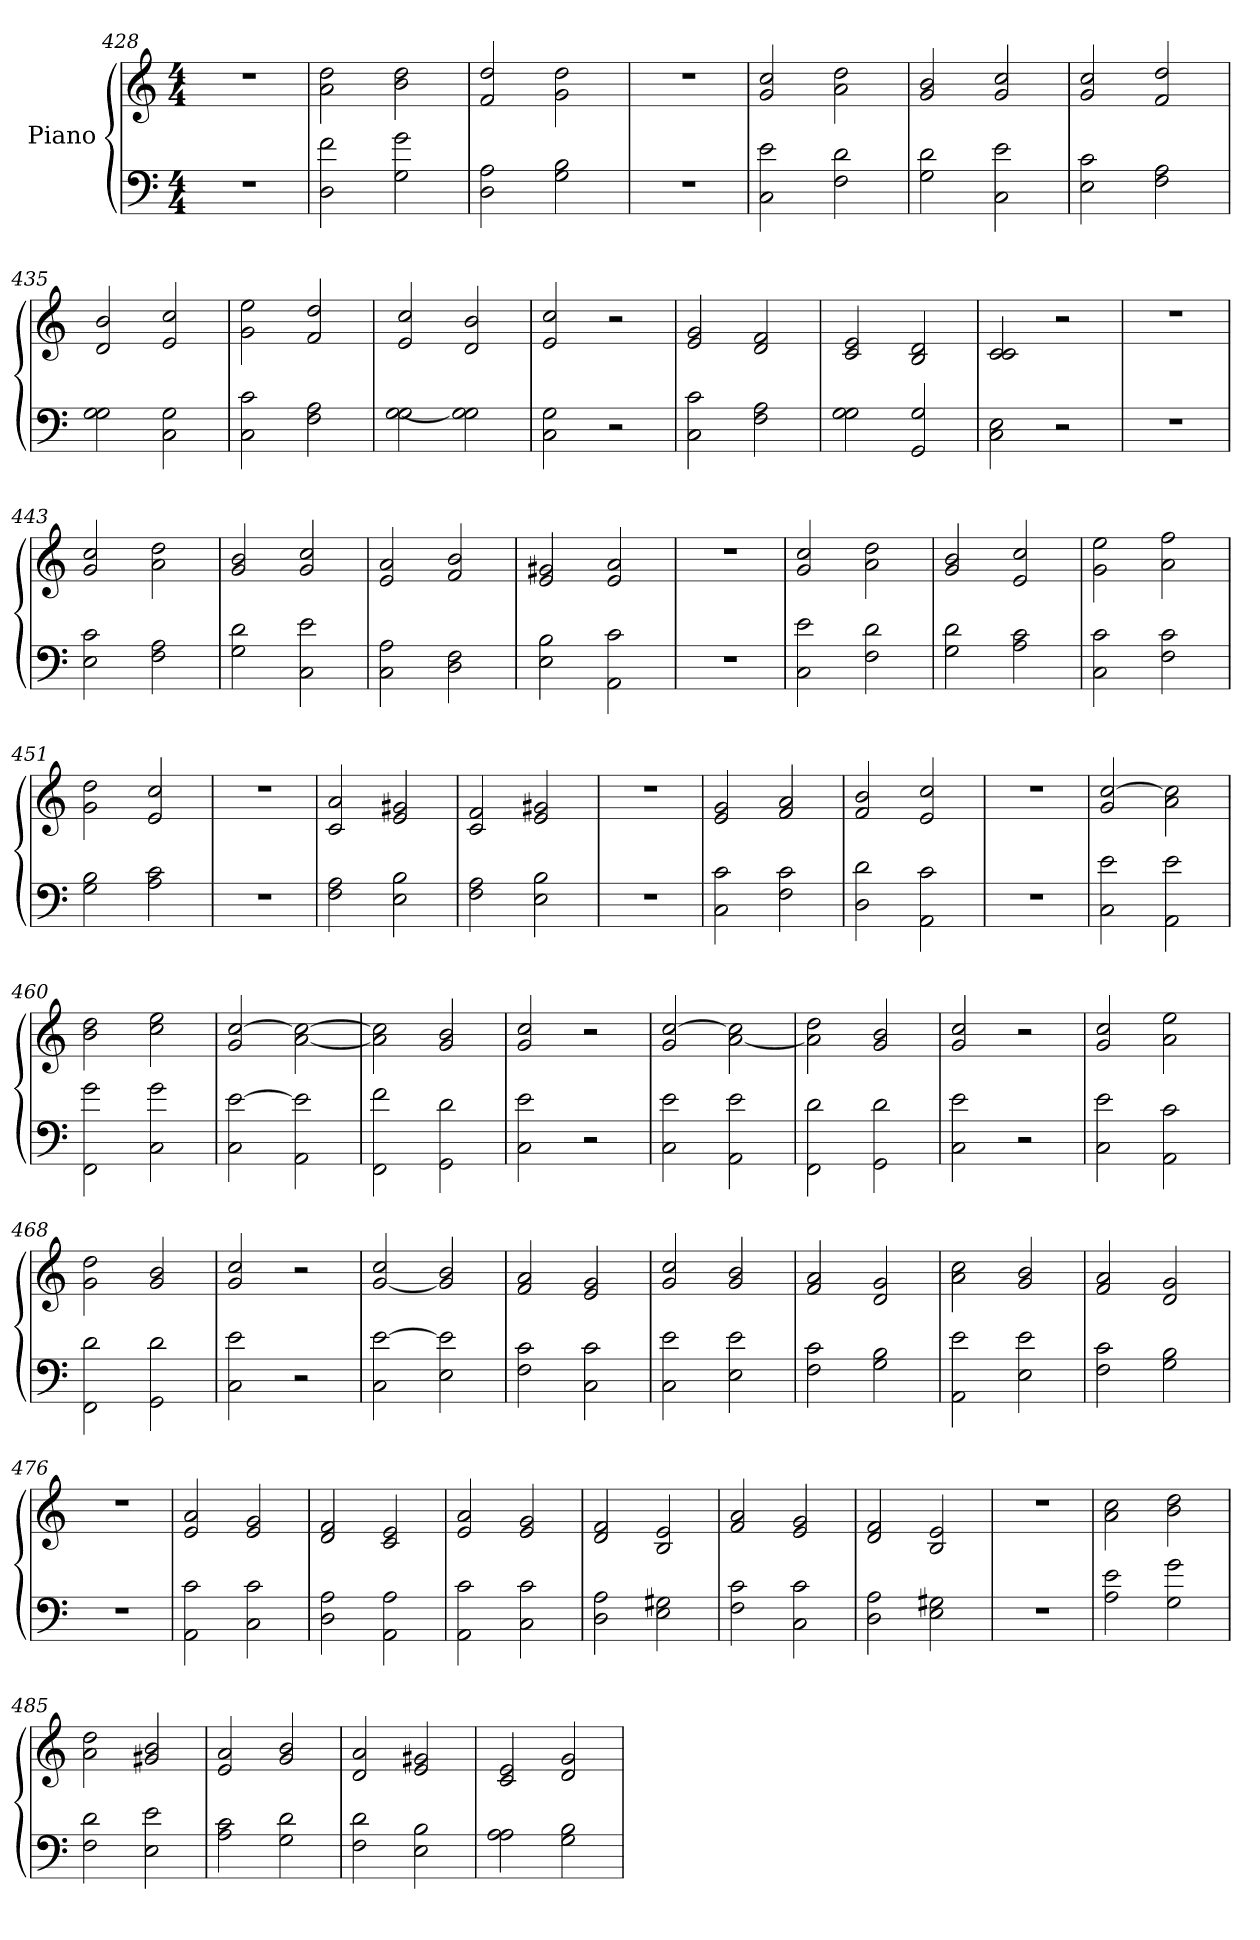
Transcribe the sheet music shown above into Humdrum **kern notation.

**kern	**kern
*part1	*part1
*staff2	*staff1
*I"Piano	*
*clefF4	*clefG2
*k[]	*k[]
*C:	*C:
*M4/4	*M4/4
=428	=428
1r	1r
=429	=429
2D\ 2f\	2a\ 2dd\
2G\ 2g\	2b\ 2dd\
=430	=430
2D\ 2A\	2f/ 2dd/
2G\ 2B\	2g\ 2dd\
=431	=431
1r	1r
=432	=432
2C\ 2e\	2g/ 2cc/
2F\ 2d\	2a\ 2dd\
!!LO:LB:g=z
=433	=433
2G\ 2d\	2g/ 2b/
2C\ 2e\	2g/ 2cc/
=434	=434
2E\ 2c\	2g/ 2cc/
2F\ 2A\	2f/ 2dd/
=435	=435
2G\ 2G\	2d/ 2b/
2C\ 2G\	2e/ 2cc/
=436	=436
2C\ 2c\	2g\ 2ee\
2F\ 2A\	2f/ 2dd/
=437	=437
[2G\ 2G\	2e/ 2cc/
2G\] 2G\	2d/ 2b/
=438	=438
2C\ 2G\	2e/ 2cc/
2r	2r
=439	=439
2C\ 2c\	2e/ 2g/
2F\ 2A\	2d/ 2f/
!!LO:PB:g=z
=440	=440
2G\ 2G\	2c/ 2e/
2GG/ 2G/	2B/ 2d/
=441	=441
2C\ 2E\	2c/ 2c/
2r	2r
=442	=442
1r	1r
=443	=443
2E\ 2c\	2g/ 2cc/
2F\ 2A\	2a\ 2dd\
=444	=444
2G\ 2d\	2g/ 2b/
2C\ 2e\	2g/ 2cc/
=445	=445
2C\ 2A\	2e/ 2a/
2D\ 2F\	2f/ 2b/
=446	=446
2E\ 2B\	2e/ 2g#X/
2AA\ 2c\	2e/ 2a/
!!LO:LB:g=z
=447	=447
1r	1r
=448	=448
2C\ 2e\	2g/ 2cc/
2F\ 2d\	2a\ 2dd\
=449	=449
2G\ 2d\	2g/ 2b/
2A\ 2c\	2e/ 2cc/
=450	=450
2C\ 2c\	2g\ 2ee\
2F\ 2c\	2a\ 2ff\
=451	=451
2G\ 2B\	2g\ 2dd\
2A\ 2c\	2e/ 2cc/
=452	=452
1r	1r
=453	=453
2F\ 2A\	2c/ 2a/
2E\ 2B\	2e/ 2g#X/
!!LO:LB:g=z
=454	=454
2F\ 2A\	2c/ 2f/
2E\ 2B\	2e/ 2g#X/
=455	=455
1r	1r
=456	=456
2C\ 2c\	2e/ 2g/
2F\ 2c\	2f/ 2a/
=457	=457
2D\ 2d\	2f/ 2b/
2AA\ 2c\	2e/ 2cc/
=458	=458
1r	1r
=459	=459
2C\ 2e\	2g/ [2cc/
2AA\ 2e\	2a\ 2cc\]
=460	=460
2FF\ 2g\	2b\ 2dd\
2C\ 2g\	2cc\ 2ee\
!!LO:LB:g=z
=461	=461
2C\ [2e\	2g/ [2cc/
2AA\ 2e\]	[2a\ 2cc\_
=462	=462
2FF\ 2f\	2a\] 2cc\]
2GG\ 2d\	2g/ 2b/
=463	=463
2C\ 2e\	2g/ 2cc/
2r	2r
=464	=464
2C\ 2e\	2g/ [2cc/
2AA\ 2e\	[2a\ 2cc\]
=465	=465
2FF\ 2d\	2a\] 2dd\
2GG\ 2d\	2g/ 2b/
=466	=466
2C\ 2e\	2g/ 2cc/
2r	2r
=467	=467
2C\ 2e\	2g/ 2cc/
2AA\ 2c\	2a\ 2ee\
!!LO:LB:g=z
=468	=468
2FF\ 2d\	2g\ 2dd\
2GG\ 2d\	2g/ 2b/
=469	=469
2C\ 2e\	2g/ 2cc/
2r	2r
=470	=470
2C\ [2e\	[2g/ 2cc/
2E\ 2e\]	2g/] 2b/
=471	=471
2F\ 2c\	2f/ 2a/
2C\ 2c\	2e/ 2g/
=472	=472
2C\ 2e\	2g/ 2cc/
2E\ 2e\	2g/ 2b/
=473	=473
2F\ 2c\	2f/ 2a/
2G\ 2B\	2d/ 2g/
=474	=474
2AA\ 2e\	2a\ 2cc\
2E\ 2e\	2g/ 2b/
!!LO:PB:g=z
=475	=475
2F\ 2c\	2f/ 2a/
2G\ 2B\	2d/ 2g/
=476	=476
1r	1r
=477	=477
2AA\ 2c\	2e/ 2a/
2C\ 2c\	2e/ 2g/
=478	=478
2D\ 2A\	2d/ 2f/
2AA\ 2A\	2c/ 2e/
=479	=479
2AA\ 2c\	2e/ 2a/
2C\ 2c\	2e/ 2g/
=480	=480
2D\ 2A\	2d/ 2f/
2E\ 2G#X\	2B/ 2e/
=481	=481
2F\ 2c\	2f/ 2a/
2C\ 2c\	2e/ 2g/
!!LO:LB:g=z
=482	=482
2D\ 2A\	2d/ 2f/
2E\ 2G#X\	2B/ 2e/
=483	=483
1r	1r
=484	=484
2A\ 2e\	2a\ 2cc\
2G\ 2g\	2b\ 2dd\
=485	=485
2F\ 2d\	2a\ 2dd\
2E\ 2e\	2g#X/ 2b/
=486	=486
2A\ 2c\	2e/ 2a/
2G\ 2d\	2g/ 2b/
=487	=487
2F\ 2d\	2d/ 2a/
2E\ 2B\	2e/ 2g#X/
=488	=488
2A\ 2A\	2c/ 2e/
2G\ 2B\	2d/ 2g/
=	=
*-	*-
